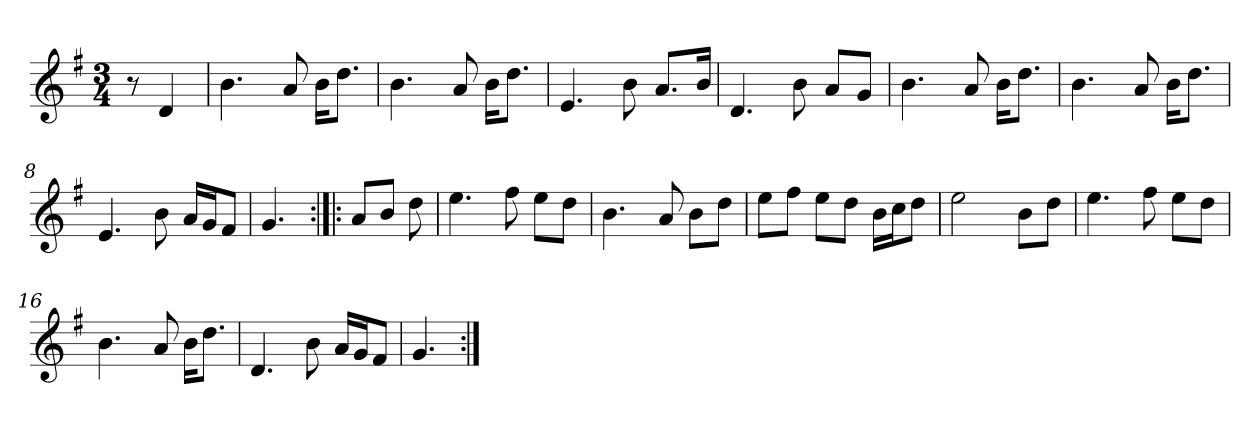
**kern
*part1
*staff1
*clefG2
*k[f#]
*G:
*M3/4
=1
8r
4d/
=2
4.b\
8a/
16b\KL
8.dd\J
=3
4.b\
8a/
16b\KL
8.dd\J
=4
4.e/
8b\
8.a/L
16b/Jk
=5
4.d/
8b\
8a/L
8g/J
=6
4.b\
8a/
16b\KL
8.dd\J
=7
4.b\
8a/
16b\KL
8.dd\J
=8
4.e/
8b\
16a/LL
16g/J
8f#/J
=9
4.g/
!!LO:LB:g=z
=10:|!|:
8a/L
8b/J
8dd\
=11
4.ee\
8ff#\
8ee\L
8dd\J
=12
4.b\
8a/
8b\L
8dd\J
=13
8ee\L
8ff#\J
8ee\L
8dd\J
16b\LL
16cc\J
8dd\J
=14
2ee\
8b\L
8dd\J
=15
4.ee\
8ff#\
8ee\L
8dd\J
=16
4.b\
8a/
16b\KL
8.dd\J
=17
4.d/
8b\
16a/LL
16g/J
8f#/J
=18
4.g/
=:|!
*-
